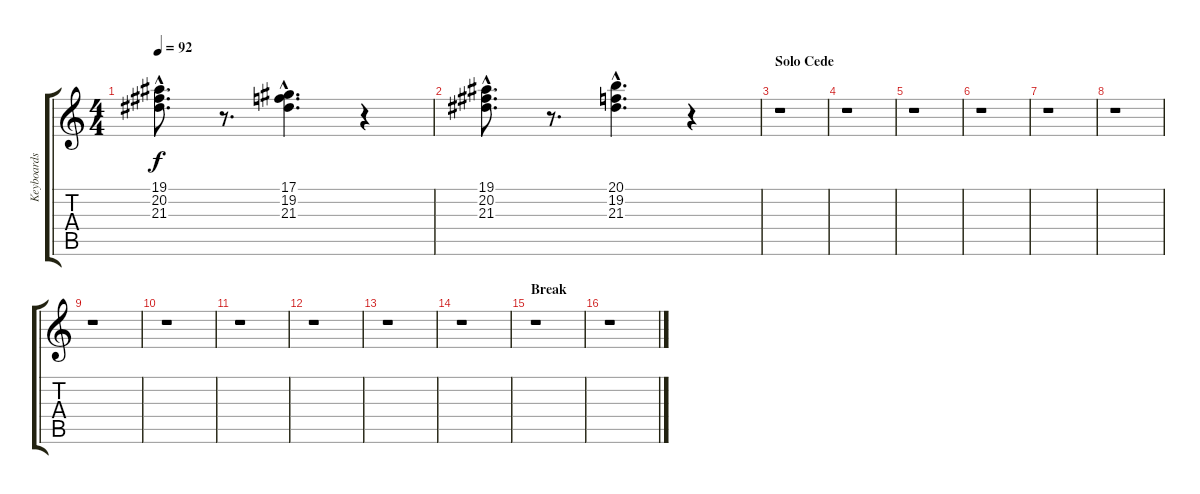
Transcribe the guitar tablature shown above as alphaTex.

\track ("Keyboards - Nils Neumann" "Keyboards ") {instrument synthbrass1}
\staff {score tabs}
\tuning (Eb4 Bb3 Gb3 Db3 Ab2 Eb2) {hide}
\ts (4 4)
\tempo 92
\clef g2
\ks c
(19.1{hac} 20.2{hac} 21.3{hac}).8{d dy f} r.8{d} (17.1{hac} 19.2{hac} 21.3{hac}).4{d} r.4 |
(19.1{hac} 20.2{hac} 21.3{hac}).8{d} r.8{d} (20.1{hac} 19.2{hac} 21.3{hac}).4{d} r.4 |
\section ("" "Solo Cede")
r.1 |
r.1 |
r.1 |
r.1 |
r.1 |
r.1 |
r.1 |
r.1 |
r.1 |
r.1 |
r.1 |
r.1 |
\section ("" "Break")
r.1 |
r.1
